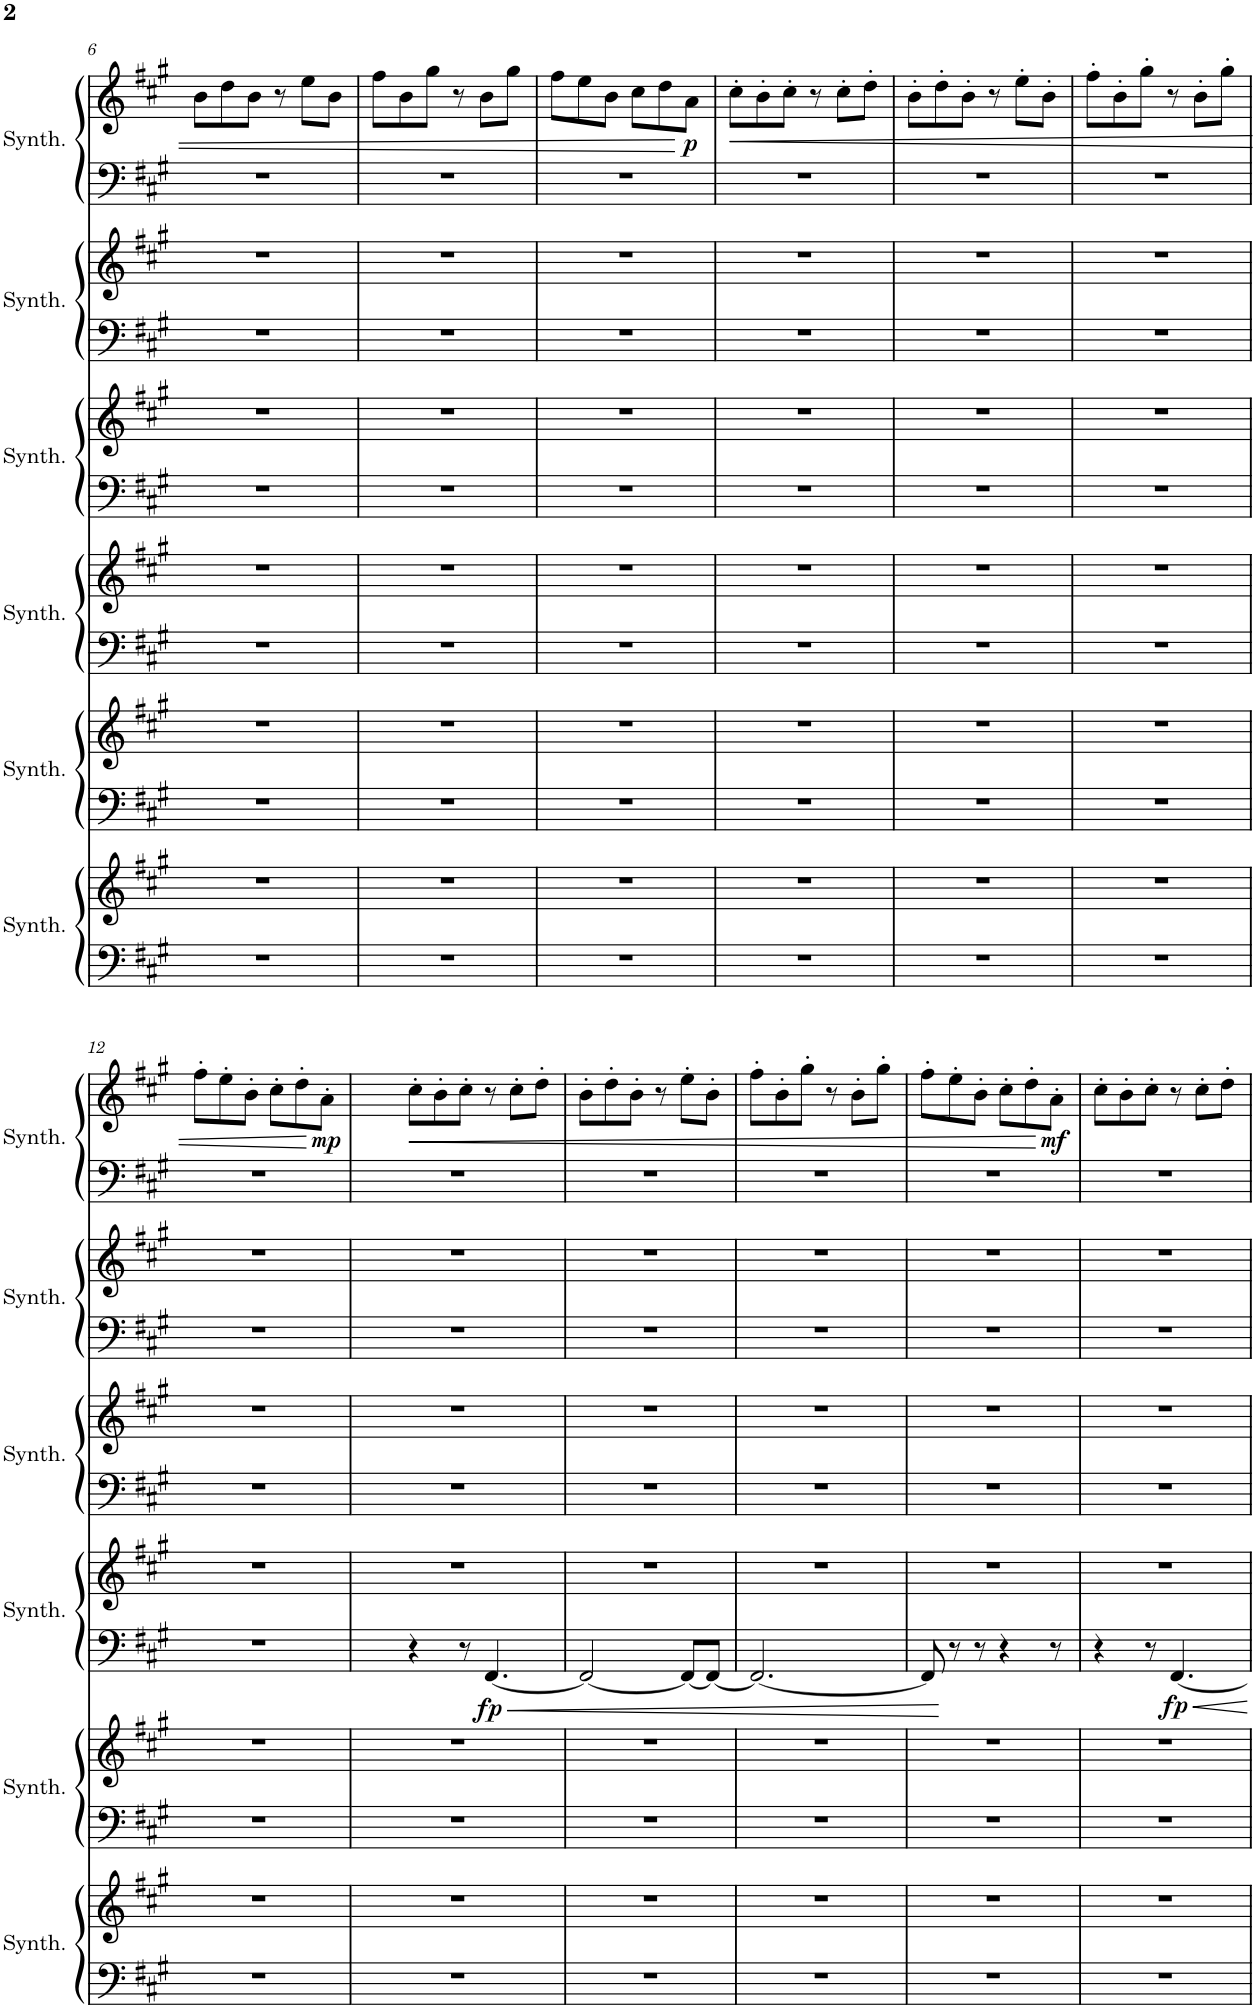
**kern	**kern	**kern	**kern	**kern	**kern	**dynam	**kern	**kern	**kern	**kern	**kern	**kern	**dynam
*part6	*part6	*part5	*part5	*part4	*part4	*part4	*part3	*part3	*part2	*part2	*part1	*part1	*part1
*staff12	*staff11	*staff10	*staff9	*staff8	*staff7	*staff7/8	*staff6	*staff5	*staff4	*staff3	*staff2	*staff1	*staff1/2
*I"Crystal Synthesizer	*	*I"Saw Synthesizer	*	*I"Atmosphere Synthesizer	*	*	*I"Choir Synthesizer	*	*I"Bowed Synthesizer	*	*I"String Synthesizer	*	*
*I'Synth.	*	*I'Synth.	*	*I'Synth.	*	*	*I'Synth.	*	*I'Synth.	*	*I'Synth.	*	*
!!LO:PB:g=z
*clefF4	*clefG2	*clefF4	*clefG2	*clefF4	*clefG2	*	*clefF4	*clefG2	*clefF4	*clefG2	*clefF4	*clefG2	*
*k[f#c#g#]	*k[f#c#g#]	*k[f#c#g#]	*k[f#c#g#]	*k[f#c#g#]	*k[f#c#g#]	*	*k[f#c#g#]	*k[f#c#g#]	*k[f#c#g#]	*k[f#c#g#]	*k[f#c#g#]	*k[f#c#g#]	*
*M6/8	*M6/8	*M6/8	*M6/8	*M6/8	*M6/8	*	*M6/8	*M6/8	*M6/8	*M6/8	*M6/8	*M6/8	*
=6	=6	=6	=6	=6	=6	=6	=6	=6	=6	=6	=6	=6	=6
2.r	2.r	2.r	2.r	2.r	2.r	.	2.r	2.r	2.r	2.r	2.r	8b\L	.
.	.	.	.	.	.	.	.	.	.	.	.	8dd\	.
.	.	.	.	.	.	.	.	.	.	.	.	8b\J	.
.	.	.	.	.	.	.	.	.	.	.	.	8r	.
.	.	.	.	.	.	.	.	.	.	.	.	8ee\L	.
.	.	.	.	.	.	.	.	.	.	.	.	8b\J	.
=7	=7	=7	=7	=7	=7	=7	=7	=7	=7	=7	=7	=7	=7
2.r	2.r	2.r	2.r	2.r	2.r	.	2.r	2.r	2.r	2.r	2.r	8ff#\L	.
.	.	.	.	.	.	.	.	.	.	.	.	8b\	.
.	.	.	.	.	.	.	.	.	.	.	.	8gg#\J	.
.	.	.	.	.	.	.	.	.	.	.	.	8r	.
.	.	.	.	.	.	.	.	.	.	.	.	8b\L	.
.	.	.	.	.	.	.	.	.	.	.	.	8gg#\J	.
=8	=8	=8	=8	=8	=8	=8	=8	=8	=8	=8	=8	=8	=8
2.r	2.r	2.r	2.r	2.r	2.r	.	2.r	2.r	2.r	2.r	2.r	8ff#\L	.
.	.	.	.	.	.	.	.	.	.	.	.	8ee\	.
.	.	.	.	.	.	.	.	.	.	.	.	8b\J	.
.	.	.	.	.	.	.	.	.	.	.	.	8cc#\L	.
.	.	.	.	.	.	.	.	.	.	.	.	8dd\	.
!	!	!	!	!	!	!	!	!	!	!	!	!	!LO:DY:b
.	.	.	.	.	.	.	.	.	.	.	.	8a\J	p
=9	=9	=9	=9	=9	=9	=9	=9	=9	=9	=9	=9	=9	=9
!	!	!	!	!	!	!	!	!	!	!	!	!	!LO:HP:b
2.r	2.r	2.r	2.r	2.r	2.r	.	2.r	2.r	2.r	2.r	2.r	8cc#'\L	<
.	.	.	.	.	.	.	.	.	.	.	.	8b'\	.
.	.	.	.	.	.	.	.	.	.	.	.	8cc#'\J	.
.	.	.	.	.	.	.	.	.	.	.	.	8r	.
.	.	.	.	.	.	.	.	.	.	.	.	8cc#'\L	.
.	.	.	.	.	.	.	.	.	.	.	.	8dd'\J	.
=10	=10	=10	=10	=10	=10	=10	=10	=10	=10	=10	=10	=10	=10
2.r	2.r	2.r	2.r	2.r	2.r	.	2.r	2.r	2.r	2.r	2.r	8b'\L	.
.	.	.	.	.	.	.	.	.	.	.	.	8dd'\	.
.	.	.	.	.	.	.	.	.	.	.	.	8b'\J	.
.	.	.	.	.	.	.	.	.	.	.	.	8r	.
.	.	.	.	.	.	.	.	.	.	.	.	8ee'\L	.
.	.	.	.	.	.	.	.	.	.	.	.	8b'\J	.
=11	=11	=11	=11	=11	=11	=11	=11	=11	=11	=11	=11	=11	=11
2.r	2.r	2.r	2.r	2.r	2.r	.	2.r	2.r	2.r	2.r	2.r	8ff#'\L	.
.	.	.	.	.	.	.	.	.	.	.	.	8b'\	.
.	.	.	.	.	.	.	.	.	.	.	.	8gg#'\J	.
.	.	.	.	.	.	.	.	.	.	.	.	8r	.
.	.	.	.	.	.	.	.	.	.	.	.	8b'\L	.
.	.	.	.	.	.	.	.	.	.	.	.	8gg#'\J	.
!!LO:LB:g=z
=12	=12	=12	=12	=12	=12	=12	=12	=12	=12	=12	=12	=12	=12
2.r	2.r	2.r	2.r	2.r	2.r	.	2.r	2.r	2.r	2.r	2.r	8ff#'\L	.
.	.	.	.	.	.	.	.	.	.	.	.	8ee'\	.
.	.	.	.	.	.	.	.	.	.	.	.	8b'\J	.
.	.	.	.	.	.	.	.	.	.	.	.	8cc#'\L	.
.	.	.	.	.	.	.	.	.	.	.	.	8dd'\	.
!	!	!	!	!	!	!	!	!	!	!	!	!	!LO:DY:n=1:b
.	.	.	.	.	.	.	.	.	.	.	.	8a'\J	[ mp
=13	=13	=13	=13	=13	=13	=13	=13	=13	=13	=13	=13	=13	=13
!	!	!	!	!	!	!	!	!	!	!	!	!	!LO:HP:b
2.r	2.r	2.r	2.r	4r	2.r	.	2.r	2.r	2.r	2.r	2.r	8cc#'\L	<
.	.	.	.	.	.	.	.	.	.	.	.	8b'\	.
.	.	.	.	8r	.	.	.	.	.	.	.	8cc#'\J	.
!	!	!	!	!	!	!LO:DY:b=2	!	!	!	!	!	!	!
.	.	.	.	[4.FF#/	.	fp	.	.	.	.	.	8r	.
.	.	.	.	.	.	.	.	.	.	.	.	8cc#'\L	.
.	.	.	.	.	.	.	.	.	.	.	.	8dd'\J	.
=14	=14	=14	=14	=14	=14	=14	=14	=14	=14	=14	=14	=14	=14
2.r	2.r	2.r	2.r	2FF#/_	2.r	.	2.r	2.r	2.r	2.r	2.r	8b'\L	.
.	.	.	.	.	.	.	.	.	.	.	.	8dd'\	.
.	.	.	.	.	.	.	.	.	.	.	.	8b'\J	.
.	.	.	.	.	.	.	.	.	.	.	.	8r	.
.	.	.	.	8FF#/L_	.	.	.	.	.	.	.	8ee'\L	.
.	.	.	.	8FF#/J_	.	.	.	.	.	.	.	8b'\J	.
=15	=15	=15	=15	=15	=15	=15	=15	=15	=15	=15	=15	=15	=15
2.r	2.r	2.r	2.r	2.FF#/_	2.r	.	2.r	2.r	2.r	2.r	2.r	8ff#'\L	.
.	.	.	.	.	.	.	.	.	.	.	.	8b'\	.
.	.	.	.	.	.	.	.	.	.	.	.	8gg#'\J	.
.	.	.	.	.	.	.	.	.	.	.	.	8r	.
.	.	.	.	.	.	.	.	.	.	.	.	8b'\L	.
.	.	.	.	.	.	.	.	.	.	.	.	8gg#'\J	.
=16	=16	=16	=16	=16	=16	=16	=16	=16	=16	=16	=16	=16	=16
2.r	2.r	2.r	2.r	8FF#/]	2.r	.	2.r	2.r	2.r	2.r	2.r	8ff#'\L	.
.	.	.	.	8r	.	.	.	.	.	.	.	8ee'\	.
.	.	.	.	8r	.	.	.	.	.	.	.	8b'\J	.
.	.	.	.	4r	.	.	.	.	.	.	.	8cc#'\L	.
.	.	.	.	.	.	.	.	.	.	.	.	8dd'\	.
!	!	!	!	!	!	!	!	!	!	!	!	!	!LO:DY:n=1:b
.	.	.	.	8r	.	.	.	.	.	.	.	8a'\J	[ mf
=17	=17	=17	=17	=17	=17	=17	=17	=17	=17	=17	=17	=17	=17
2.r	2.r	2.r	2.r	4r	2.r	.	2.r	2.r	2.r	2.r	2.r	8cc#'\L	.
.	.	.	.	.	.	.	.	.	.	.	.	8b'\	.
.	.	.	.	8r	.	.	.	.	.	.	.	8cc#'\J	.
!	!	!	!	!	!	!LO:DY:b=2	!	!	!	!	!	!	!
.	.	.	.	[4.FF#/	.	fp	.	.	.	.	.	8r	.
.	.	.	.	.	.	.	.	.	.	.	.	8cc#'\L	.
.	.	.	.	.	.	.	.	.	.	.	.	8dd'\J	.
=	=	=	=	=	=	=	=	=	=	=	=	=	=
*-	*-	*-	*-	*-	*-	*-	*-	*-	*-	*-	*-	*-	*-
